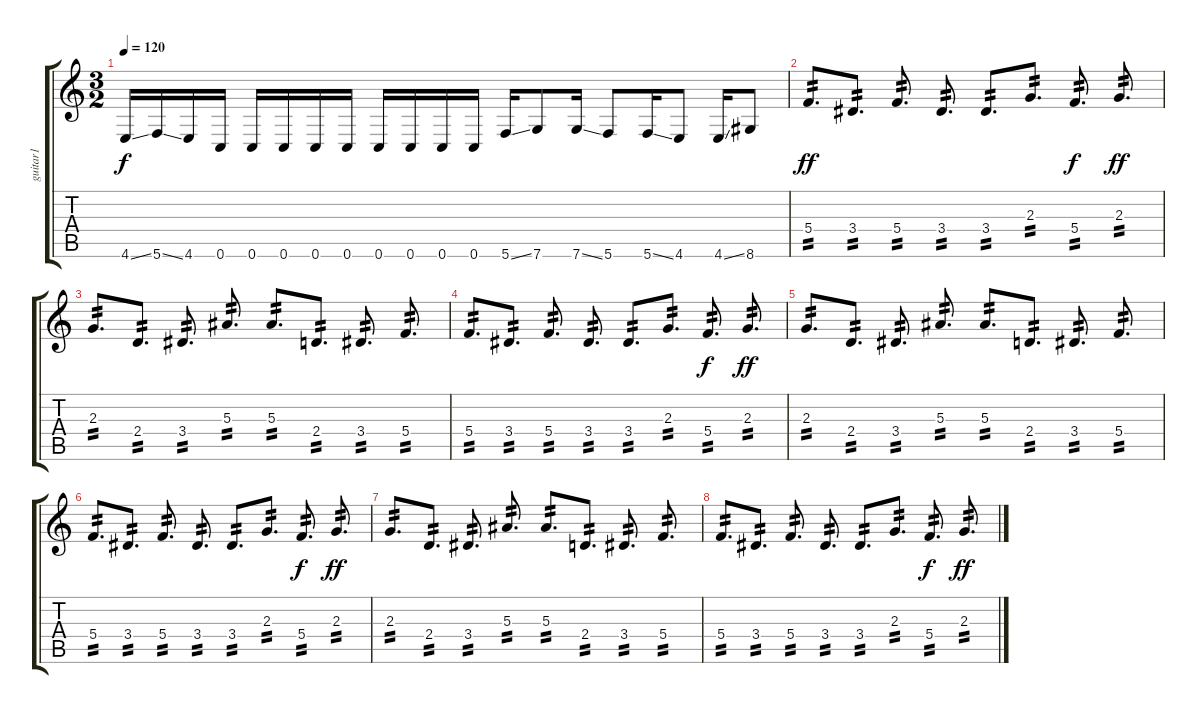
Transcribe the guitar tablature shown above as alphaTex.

\track ("guitar1" "guitar1") {instrument distortionguitar}
\staff {score tabs}
\tuning (D4 A3 F3 C3 G2 C2) {hide}
\ts (3 2)
\tempo 120
\clef g2
\ks c
4.6{ss}.16{dy f} 5.6{ss}.16 4.6.16 0.6.16 0.6.16 0.6.16 0.6.16 0.6.16 0.6.16 0.6.16 0.6.16 0.6.16 5.6{ss}.16 7.6.8 7.6{ss}.16 5.6.8 5.6{ss}.16 4.6.8 4.6{ss}.16 8.6.8 |
5.4.8{d tp 2 dy ff volume 10} 3.4.8{d tp 2} 5.4.8{d tp 2} 3.4.8{d tp 2} 3.4.8{d tp 2} 2.3.8{d tp 2} 5.4.8{d tp 2 dy f} 2.3.8{d tp 2 dy ff} |
2.3.8{d tp 2} 2.4.8{d tp 2} 3.4.8{d tp 2} 5.3.8{d tp 2} 5.3.8{d tp 2} 2.4.8{d tp 2} 3.4.8{d tp 2} 5.4.8{d tp 2} |
5.4.8{d tp 2} 3.4.8{d tp 2} 5.4.8{d tp 2} 3.4.8{d tp 2} 3.4.8{d tp 2} 2.3.8{d tp 2} 5.4.8{d tp 2 dy f} 2.3.8{d tp 2 dy ff} |
2.3.8{d tp 2 volume 6} 2.4.8{d tp 2} 3.4.8{d tp 2} 5.3.8{d tp 2} 5.3.8{d tp 2} 2.4.8{d tp 2} 3.4.8{d tp 2} 5.4.8{d tp 2} |
5.4.8{d tp 2} 3.4.8{d tp 2} 5.4.8{d tp 2} 3.4.8{d tp 2} 3.4.8{d tp 2} 2.3.8{d tp 2} 5.4.8{d tp 2 dy f} 2.3.8{d tp 2 dy ff} |
2.3.8{d tp 2} 2.4.8{d tp 2} 3.4.8{d tp 2} 5.3.8{d tp 2} 5.3.8{d tp 2} 2.4.8{d tp 2} 3.4.8{d tp 2} 5.4.8{d tp 2} |
5.4.8{d tp 2 volume 3} 3.4.8{d tp 2} 5.4.8{d tp 2} 3.4.8{d tp 2} 3.4.8{d tp 2} 2.3.8{d tp 2} 5.4.8{d tp 2 dy f} 2.3.8{d tp 2 dy ff}
